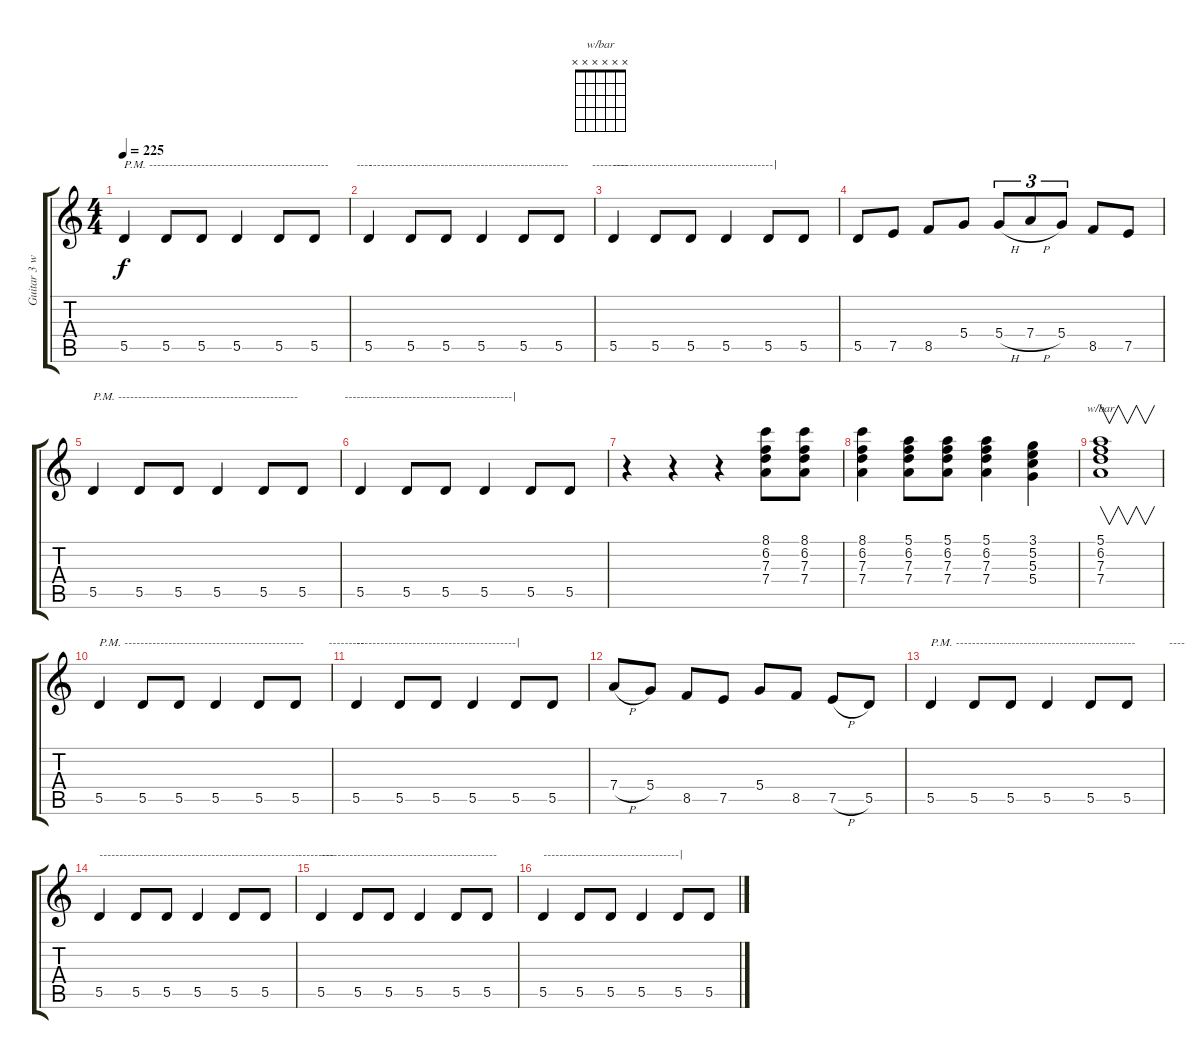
\track ("Guitar 3 w/Distortion" "Guitar 3 w") {instrument distortionguitar}
\staff {score tabs}
\tuning (E4 B3 G3 D3 A2 E2) {hide}
\chord ("w/bar" x x x x x x) {firstfret 0}
\ts (4 4)
\tempo 225
\clef g2
\ks c
5.5.4{txt "P.M. ---------------------------------------------" dy f} 5.5.8 5.5.8 5.5.4 5.5.8 5.5.8{txt "              ----"} |
5.5.4{txt "--------------------------------------------------"} 5.5.8 5.5.8 5.5.4 5.5.8 5.5.8{txt "           ---------"} |
5.5.4{txt "----------------------------------------|"} 5.5.8 5.5.8 5.5.4 5.5.8 5.5.8 |
5.5.8 7.5.8 8.5.8 5.4.8 5.4{h}.8{tu (3 2)} 7.4{h}.8{tu (3 2)} 5.4.8{tu (3 2)} 8.5.8 7.5.8 |
5.5.4{txt "P.M. ---------------------------------------------"} 5.5.8 5.5.8 5.5.4 5.5.8 5.5.8{txt "              ----"} |
5.5.4{txt "--------------------------------------|"} 5.5.8 5.5.8 5.5.4 5.5.8 5.5.8 |
r.4 r.4 r.4 (8.1 6.2 7.3 7.4).8 (8.1 6.2 7.3 7.4).8 |
(8.1 6.2 7.3 7.4).4 (5.1 6.2 7.3 7.4).8 (5.1 6.2 7.3 7.4).8 (5.1 6.2 7.3 7.4).4 (3.1 5.2 5.3 5.4).4 |
(5.1 6.2 7.3 7.4).1{v ch "w/bar"} |
5.5.4{txt "P.M. ---------------------------------------------"} 5.5.8 5.5.8 5.5.4 5.5.8 5.5.8{txt "           ---------"} |
5.5.4{txt "----------------------------------------|"} 5.5.8 5.5.8 5.5.4 5.5.8 5.5.8 |
7.4{h}.8 5.4.8 8.5.8 7.5.8 5.4.8 8.5.8 7.5{h}.8 5.5.8 |
5.5.4{txt "P.M. ---------------------------------------------"} 5.5.8 5.5.8 5.5.4 5.5.8 5.5.8{txt "              ----"} |
5.5.4{txt "--------------------------------------------------"} 5.5.8 5.5.8 5.5.4 5.5.8 5.5.8{txt "           ---------"} |
5.5.4{txt "--------------------------------------------"} 5.5.8 5.5.8 5.5.4 5.5.8 5.5.8 |
5.5.4{txt "----------------------------------|"} 5.5.8 5.5.8 5.5.4 5.5.8 5.5.8
